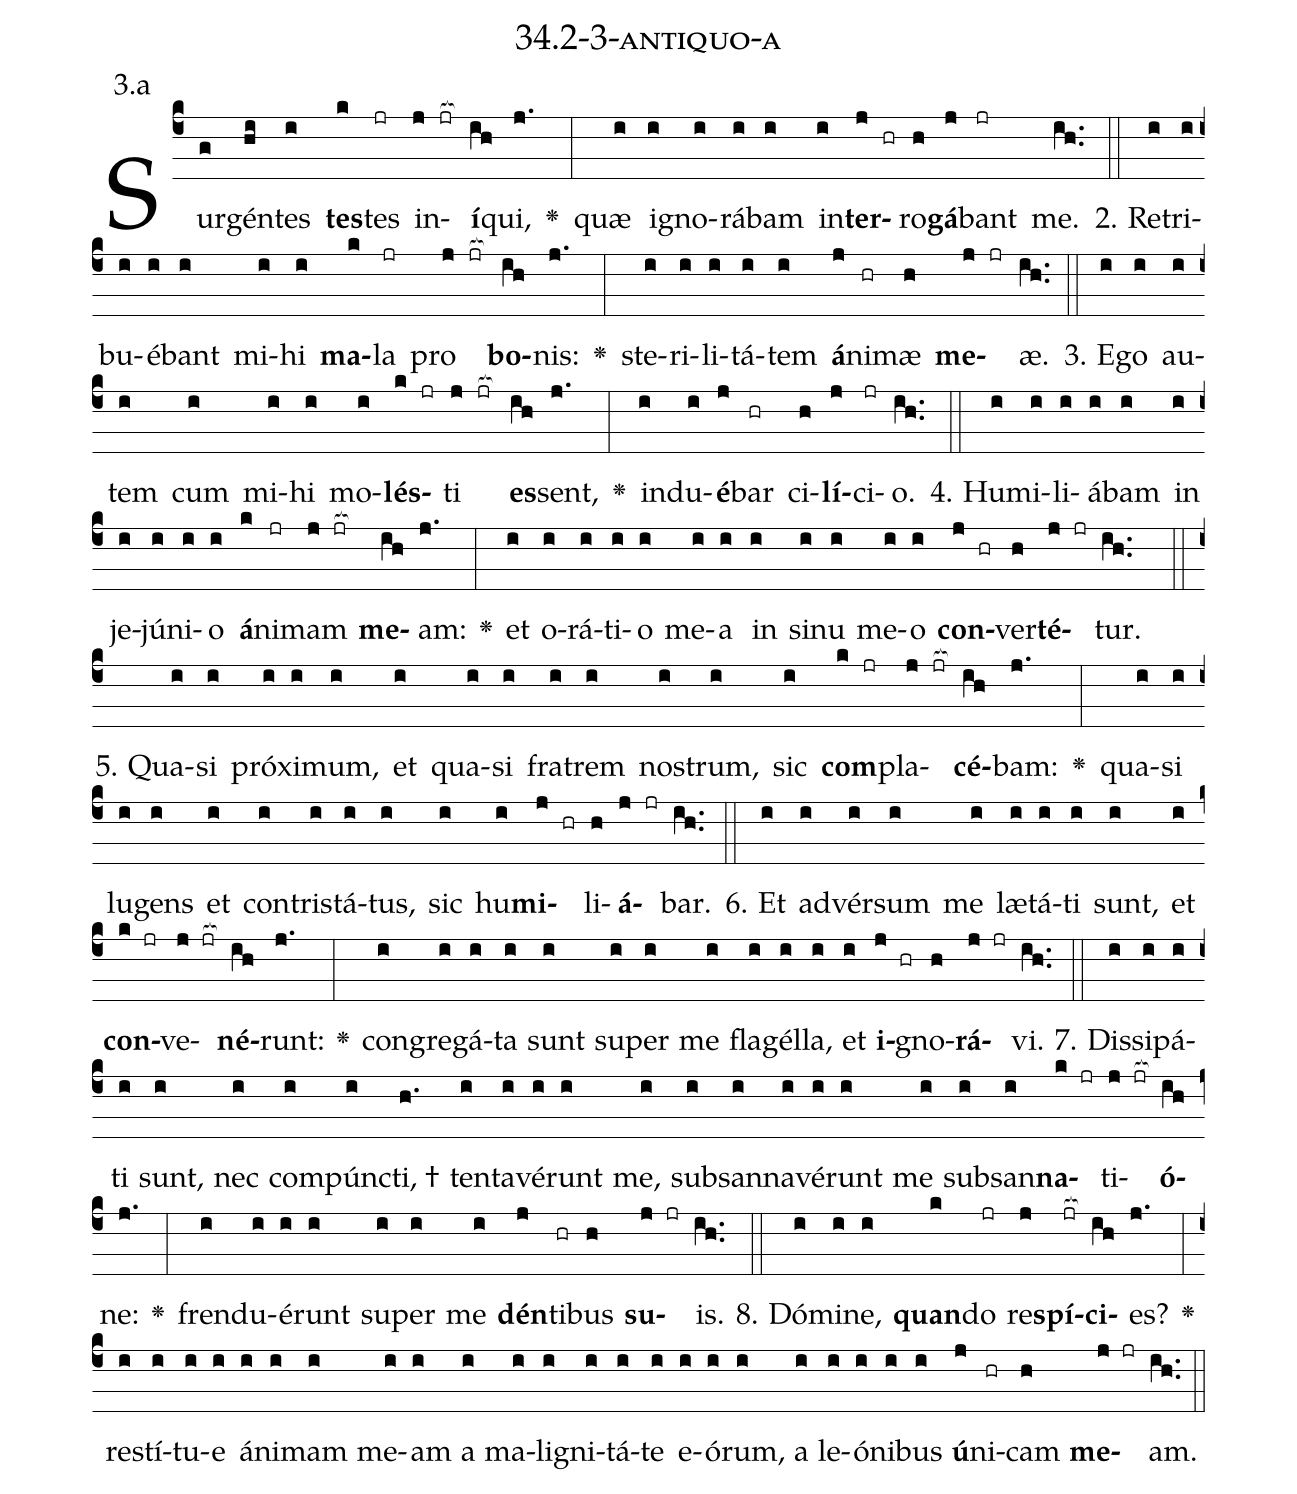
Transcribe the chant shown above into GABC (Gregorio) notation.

name: 34.2-3-antiquo-a;
annotation: 3.a;
%%
(c4)Sur(g)gén(hi)tes(i) <b>tes</b>(k)tes(jr) in(j jr[ocb:1{])<b>í</b>(ih[ocb:0}])qui,(j.) <v>\greheightstar</v>(:) quæ(i) i(i)gno(i)rá(i)bam(i) in(i)<b>ter</b>(j hr)ro(h)<b>gá</b>(j)bant(jr) me.(ih..) (::)
2. Re(i)tri(i)bu(i)é(i)bant(i) mi(i)hi(i) <b>ma</b>(k)la(jr) pro(j jr[ocb:1{]) <b>bo</b>(ih[ocb:0}])nis:(j.) <v>\greheightstar</v>(:) ste(i)ri(i)li(i)tá(i)tem(i) <b>á</b>(j)ni(hr)mæ(h) <b>me</b>(j jr)æ.(ih..) (::)
3. E(i)go(i) au(i)tem(i) cum(i) mi(i)hi(i) mo(i)<b>lés</b>(k jr)ti(j jr[ocb:1{]) <b>es</b>(ih[ocb:0}])sent,(j.) <v>\greheightstar</v>(:) ind(i)u(i)<b>é</b>(j)bar(hr) ci(h)<b>lí</b>(j)ci(jr)o.(ih..) (::)
4. Hu(i)mi(i)li(i)á(i)bam(i) in(i) je(i)jú(i)ni(i)o(i) <b>á</b>(k)ni(jr)mam(j jr[ocb:1{]) <b>me</b>(ih[ocb:0}])am:(j.) <v>\greheightstar</v>(:) et(i) o(i)rá(i)ti(i)o(i) me(i)a(i) in(i) si(i)nu(i) me(i)o(i) <b>con</b>(j hr)ver(h)<b>té</b>(j jr)tur.(ih..) (::)
5. Qua(i)si(i) pró(i)xi(i)mum,(i) et(i) qua(i)si(i) fra(i)trem(i) nos(i)trum,(i) sic(i) <b>com</b>(k jr)pla(j jr[ocb:1{])<b>cé</b>(ih[ocb:0}])bam:(j.) <v>\greheightstar</v>(:) qua(i)si(i) lu(i)gens(i) et(i) con(i)tris(i)tá(i)tus,(i) sic(i) hu(i)<b>mi</b>(j hr)li(h)<b>á</b>(j jr)bar.(ih..) (::)
6. Et(i) ad(i)vér(i)sum(i) me(i) læ(i)tá(i)ti(i) sunt,(i) et(i) <b>con</b>(k jr)ve(j jr[ocb:1{])<b>né</b>(ih[ocb:0}])runt:(j.) <v>\greheightstar</v>(:) con(i)gre(i)gá(i)ta(i) sunt(i) su(i)per(i) me(i) fla(i)gél(i)la,(i) et(i) <b>i</b>(j hr)gno(h)<b>rá</b>(j jr)vi.(ih..) (::)
7. Dis(i)si(i)pá(i)ti(i) sunt,(i) nec(i) com(i)púnc(i)ti, †(h.) ten(i)ta(i)vé(i)runt(i) me,(i) sub(i)san(i)na(i)vé(i)runt(i) me(i) sub(i)san(i)<b>na</b>(k jr)ti(j jr[ocb:1{])<b>ó</b>(ih[ocb:0}])ne:(j.) <v>\greheightstar</v>(:) fren(i)du(i)é(i)runt(i) su(i)per(i) me(i) <b>dén</b>(j)ti(hr)bus(h) <b>su</b>(j jr)is.(ih..) (::)
8. Dó(i)mi(i)ne,(i) <b>quan</b>(k)do(jr) re(j)<b>spí</b>(jr[ocb:1{])<b>ci</b>(ih[ocb:0}])es?(j.) <v>\greheightstar</v>(:) re(i)stí(i)tu(i)e(i) á(i)ni(i)mam(i) me(i)am(i) a(i) ma(i)li(i)gni(i)tá(i)te(i) e(i)ó(i)rum,(i) a(i) le(i)ó(i)ni(i)bus(i) <b>ú</b>(j)ni(hr)cam(h) <b>me</b>(j jr)am.(ih..) (::)
